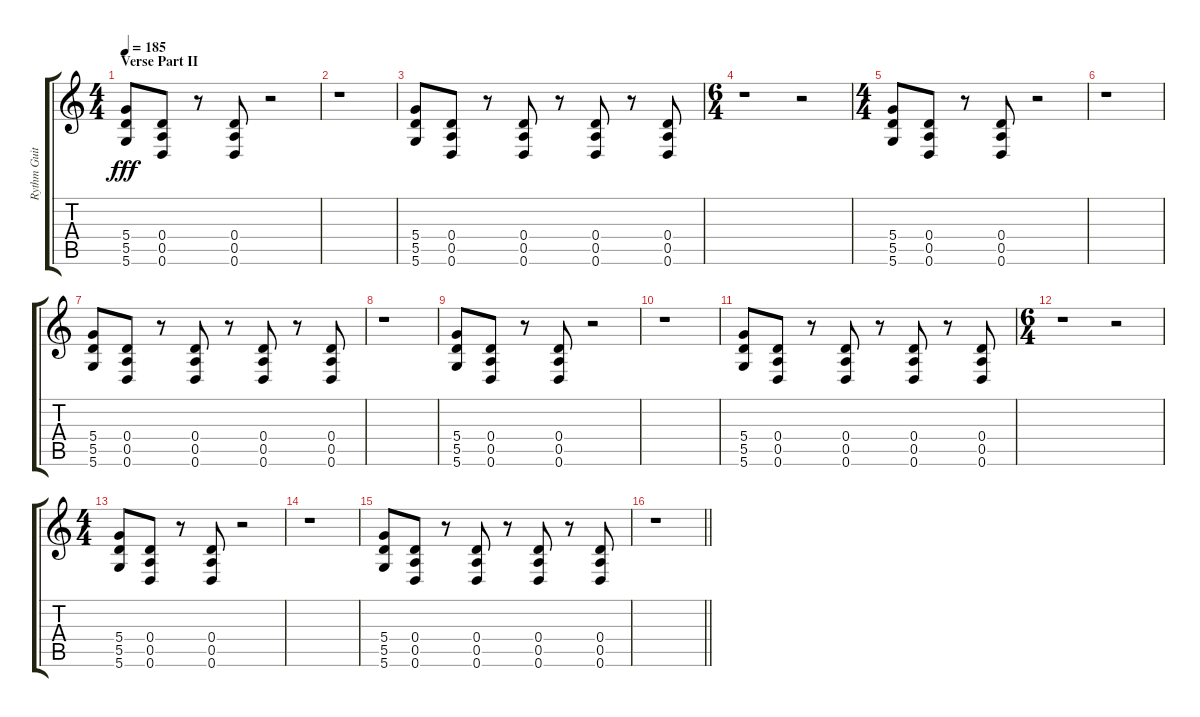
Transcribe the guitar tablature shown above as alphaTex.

\track ("Rythm Guitar" "Rythm Guit") {instrument distortionguitar}
\staff {score tabs}
\tuning (E4 B3 G3 D3 A2 D2) {hide}
\ts (4 4)
\section ("" "Verse Part II")
\tempo 185
\clef g2
\ks c
(5.4 5.5 5.6).8{dy fff} (0.4 0.5 0.6).8 r.8 (0.4 0.5 0.6).8 r.2 |
r.1 |
(5.4 5.5 5.6).8 (0.4 0.5 0.6).8 r.8 (0.4 0.5 0.6).8 r.8 (0.4 0.5 0.6).8 r.8 (0.4 0.5 0.6).8 |
\ts (6 4)
r.1 r.2 |
\ts (4 4)
(5.4 5.5 5.6).8 (0.4 0.5 0.6).8 r.8 (0.4 0.5 0.6).8 r.2 |
r.1 |
(5.4 5.5 5.6).8 (0.4 0.5 0.6).8 r.8 (0.4 0.5 0.6).8 r.8 (0.4 0.5 0.6).8 r.8 (0.4 0.5 0.6).8 |
r.1 |
(5.4 5.5 5.6).8 (0.4 0.5 0.6).8 r.8 (0.4 0.5 0.6).8 r.2 |
r.1 |
(5.4 5.5 5.6).8 (0.4 0.5 0.6).8 r.8 (0.4 0.5 0.6).8 r.8 (0.4 0.5 0.6).8 r.8 (0.4 0.5 0.6).8 |
\ts (6 4)
r.1 r.2 |
\ts (4 4)
(5.4 5.5 5.6).8 (0.4 0.5 0.6).8 r.8 (0.4 0.5 0.6).8 r.2 |
r.1 |
(5.4 5.5 5.6).8 (0.4 0.5 0.6).8 r.8 (0.4 0.5 0.6).8 r.8 (0.4 0.5 0.6).8 r.8 (0.4 0.5 0.6).8 |
\barLineRight lightlight
r.1
